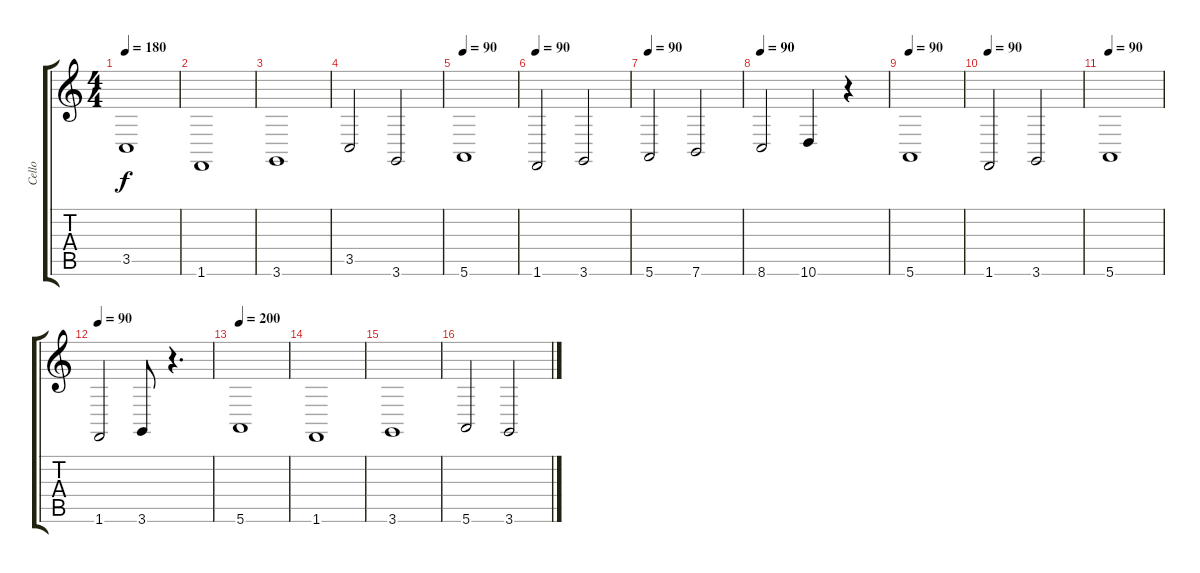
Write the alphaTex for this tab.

\track ("Cello" "Cello") {instrument cello}
\staff {score tabs}
\tuning (E4 B3 G3 D3 A2 E2) {hide}
\ts (4 4)
\tempo 180
\clef g2
\ks c
3.5.1{dy f} |
1.6.1 |
3.6.1 |
3.5.2 3.6.2 |
\tempo 90
5.6.1 |
\tempo 90
1.6.2 3.6.2 |
\tempo 90
5.6.2 7.6.2 |
\tempo 90
8.6.2 10.6.4 r.4 |
\tempo 90
5.6.1 |
\tempo 90
1.6.2 3.6.2 |
\tempo 90
5.6.1 |
\tempo 90
1.6.2 3.6.8 r.4{d} |
\tempo 200
5.6.1 |
1.6.1 |
3.6.1 |
5.6.2 3.6.2
